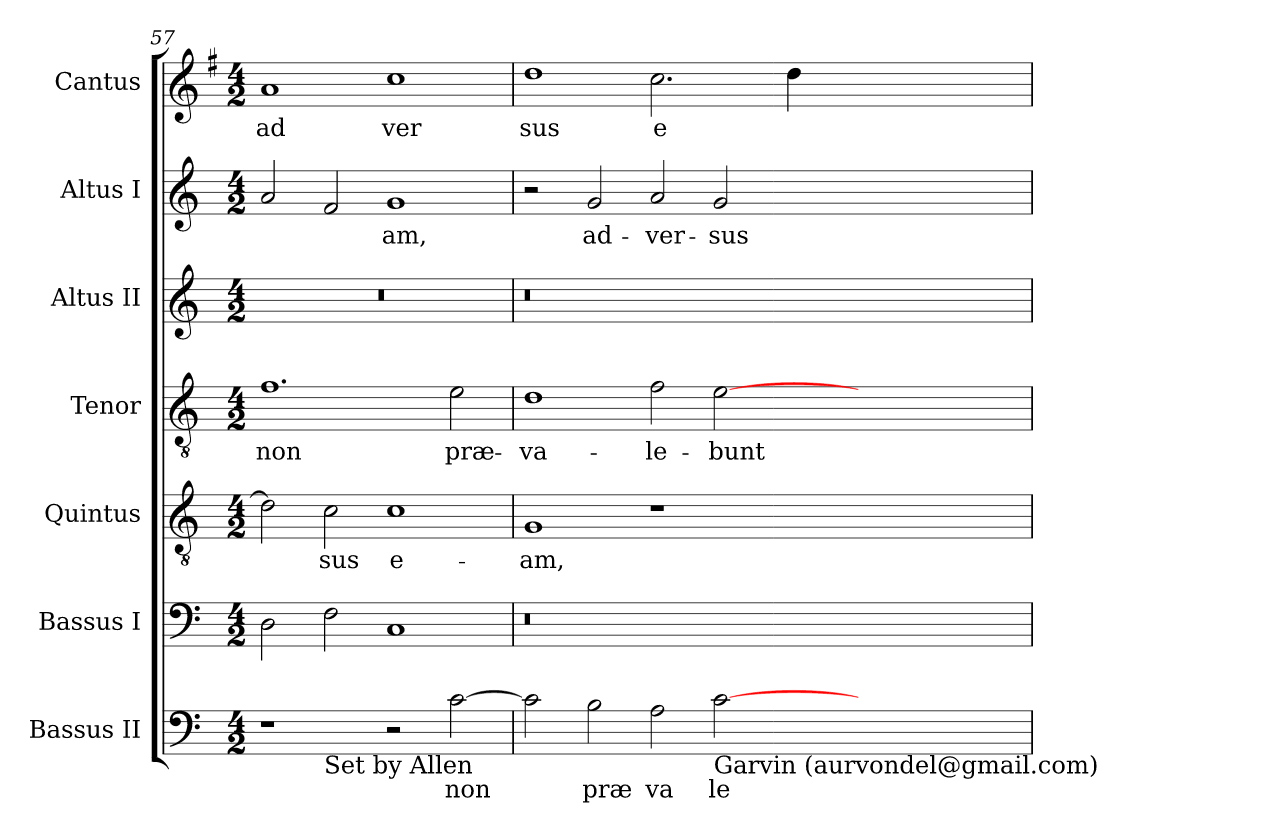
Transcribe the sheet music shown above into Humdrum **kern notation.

**kern	**text	**kern	**kern	**text	**kern	**text	**kern	**kern	**text	**kern	**text
*part7	*part7	*part6	*part5	*part5	*part4	*part4	*part3	*part2	*part2	*part1	*part1
*staff7	*staff7	*staff6	*staff5	*staff5	*staff4	*staff4	*staff3	*staff2	*staff2	*staff1	*staff1
*I"Bassus II	*	*I"Bassus I	*I"Quintus	*	*I"Tenor	*	*I"Altus II	*I"Altus I	*	*I"Cantus	*
*clefF4	*	*clefF4	*clefGv2	*	*clefGv2	*	*clefG2	*clefG2	*	*clefG2	*
*	*	*	*	*	*	*	*	*	*	*ITrd-3c-5	*
*	*	*	*	*	*	*	*	*	*	*k[]	*
*	*	*	*	*	*	*	*	*	*	*C:	*
*M4/2	*	*M4/2	*M4/2	*	*M4/2	*	*M4/2	*M4/2	*	*M4/2	*
=57	=57	=57	=57	=57	=57	=57	=57	=57	=57	=57	=57
!	!	!	!	!	!	!LO:LY:b:cj	!	!	!	!	!LO:LY:b:cj
*^	*	*	*	*	*	*	*	*	*	*	*
1r	2ryy	.	2D\	2d\]	.	1.f	non	0r	2a/	.	1dd	ad
!	!LO:TX:b:t=Set by Allen	!	!	!	!	!	!	!	!	!	!	!
!	!	!	!	!	!LO:LY:b:cj	!	!	!	!	!	!	!
.	1.ryy	.	2F\	2c\	-sus	.	.	.	2f/	.	.	.
!	!	!	!	!	!LO:LY:b:cj	!	!	!	!	!LO:LY:b:cj	!	!LO:LY:b:cj
2r	.	.	1C	1c	e-	.	.	.	1g	-am,	1ff	ver
!	!	!LO:LY:b	!	!	!	!	!LO:LY:b:cj	!	!	!	!	!
[>2c\	.	non	.	.	.	2e\	præ-	.	.	.	.	.
=58	=58	=58	=58	=58	=58	=58	=58	=58	=58	=58	=58	=58
!	!	!	!	!	!LO:LY:b:cj	!	!LO:LY:b:cj	!	!	!	!	!LO:LY:b:cj
*v	*v	*	*	*	*	*	*	*	*	*	*	*
2c\]	.	0r	1G	-am,	1d	-va-	0r	2r	.	1gg	sus
!	!LO:LY:b:cj	!	!	!	!	!	!	!	!LO:LY:b:cj	!	!
2B\	præ	.	.	.	.	.	.	2g/	ad-	.	.
!	!LO:LY:b:cj	!	!LO:N:vis=1	!	!	!LO:LY:b:cj	!	!	!LO:LY:b:cj	!	!LO:LY:b:cj
2A\	va	.	0r	.	2f\	-le-	.	2a/	-ver-	2.ff\	e
!LO:TX:b:t=Garvin (aurvondel@gmail.com)	!	!	!	!	!	!	!	!	!	!	!
!	!LO:LY:b:cj	!	!	!	!	!LO:LY:b	!	!	!LO:LY:b:cj	!	!
[>2c\	le	.	.	.	[>2e\	-bunt	.	2g/	-sus	.	.
.	.	.	.	.	.	.	.	.	.	4gg\	.
1ryy	.	1ryy	.	.	1ryy	.	1ryy	1ryy	.	1ryy	.
=	=	=	=	=	=	=	=	=	=	=	=
*-	*-	*-	*-	*-	*-	*-	*-	*-	*-	*-	*-
